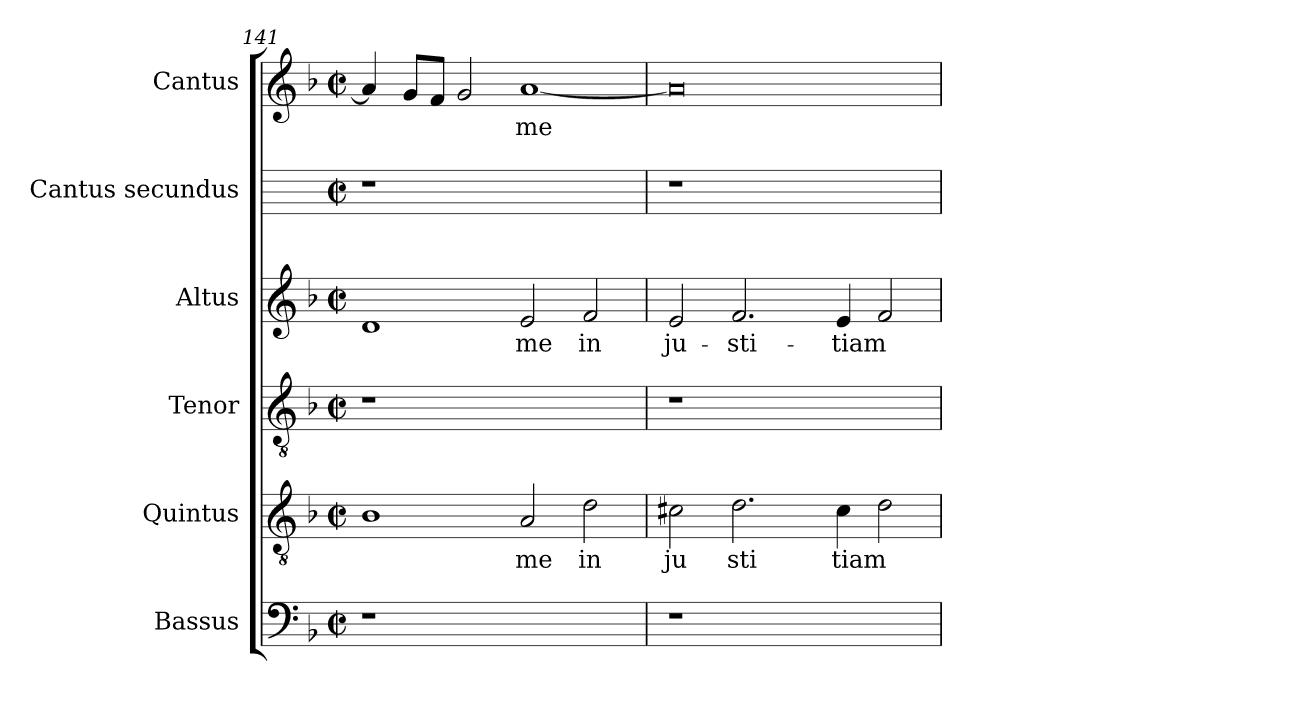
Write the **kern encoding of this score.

**kern	**kern	**text	**kern	**kern	**text	**kern	**kern	**text
*part6	*part5	*part5	*part4	*part3	*part3	*part2	*part1	*part1
*staff6	*staff5	*staff5	*staff4	*staff3	*staff3	*staff2	*staff1	*staff1
*I"Bassus	*I"Quintus	*	*I"Tenor	*I"Altus	*	*I"Cantus  secundus	*I"Cantus	*
*I'B	*I'Q	*	*I'T	*I'A	*	*	*I'C	*
*clefF4	*clefGv2	*	*clefGv2	*clefG2	*	*	*clefG2	*
*k[b-]	*k[b-]	*	*k[b-]	*k[b-]	*	*k[]	*k[b-]	*
*F:	*F:	*	*F:	*F:	*	*C:	*F:	*
*M2/2	*M2/2	*	*M2/2	*M2/2	*	*M2/2	*M2/2	*
*met(c|)	*met(c|)	*	*met(c|)	*met(c|)	*	*met(c|)	*met(c|)	*
=141	=141	=141	=141	=141	=141	=141	=141	=141
!	!	!LO:LY:b:cj	!	!	!LO:LY:b:cj	!	!	!LO:LY:b:cj
1r	1B-	.	1r	1d	.	1r	4a/]	.
!	!	!	!	!	!	!	!	!LO:LY:b:cj
.	.	.	.	.	.	.	8g/L	.
!	!	!	!	!	!	!	!	!LO:LY:b:cj
.	.	.	.	.	.	.	8f/J	.
!	!	!	!	!	!	!	!	!LO:LY:b:cj
.	.	.	.	.	.	.	2g/	.
!	!	!LO:LY:b:cj	!	!	!LO:LY:b:cj	!	!	!LO:LY:b:cj
1ryy	2A/	me	1ryy	2e/	me	1ryy	[<1a	me
!	!	!LO:LY:b:cj	!	!	!LO:LY:b:cj	!	!	!
.	2d\	in	.	2f/	in	.	.	.
!!LO:LB:g=z
=142	=142	=142	=142	=142	=142	=142	=142	=142
!	!	!LO:LY:b:cj	!	!	!LO:LY:b:cj	!	!	!LO:LY:b:cj
1r	2c#X\	ju	1r	2e/	ju-	1r	0a]	.
!	!	!LO:LY:b:cj	!	!	!LO:LY:b:cj	!	!	!
.	2.d\	sti	.	2.f/	-sti-	.	.	.
1ryy	.	.	1ryy	.	.	1ryy	.	.
!	!	!LO:LY:b:cj	!	!	!LO:LY:b:cj	!	!	!
.	4c#\	tiam	.	4e/	-tiam	.	.	.
!	!	!LO:LY:b:cj	!	!	!LO:LY:b:cj	!	!	!
.	2d\	.	.	2f/	.	.	.	.
=	=	=	=	=	=	=	=	=
*-	*-	*-	*-	*-	*-	*-	*-	*-
